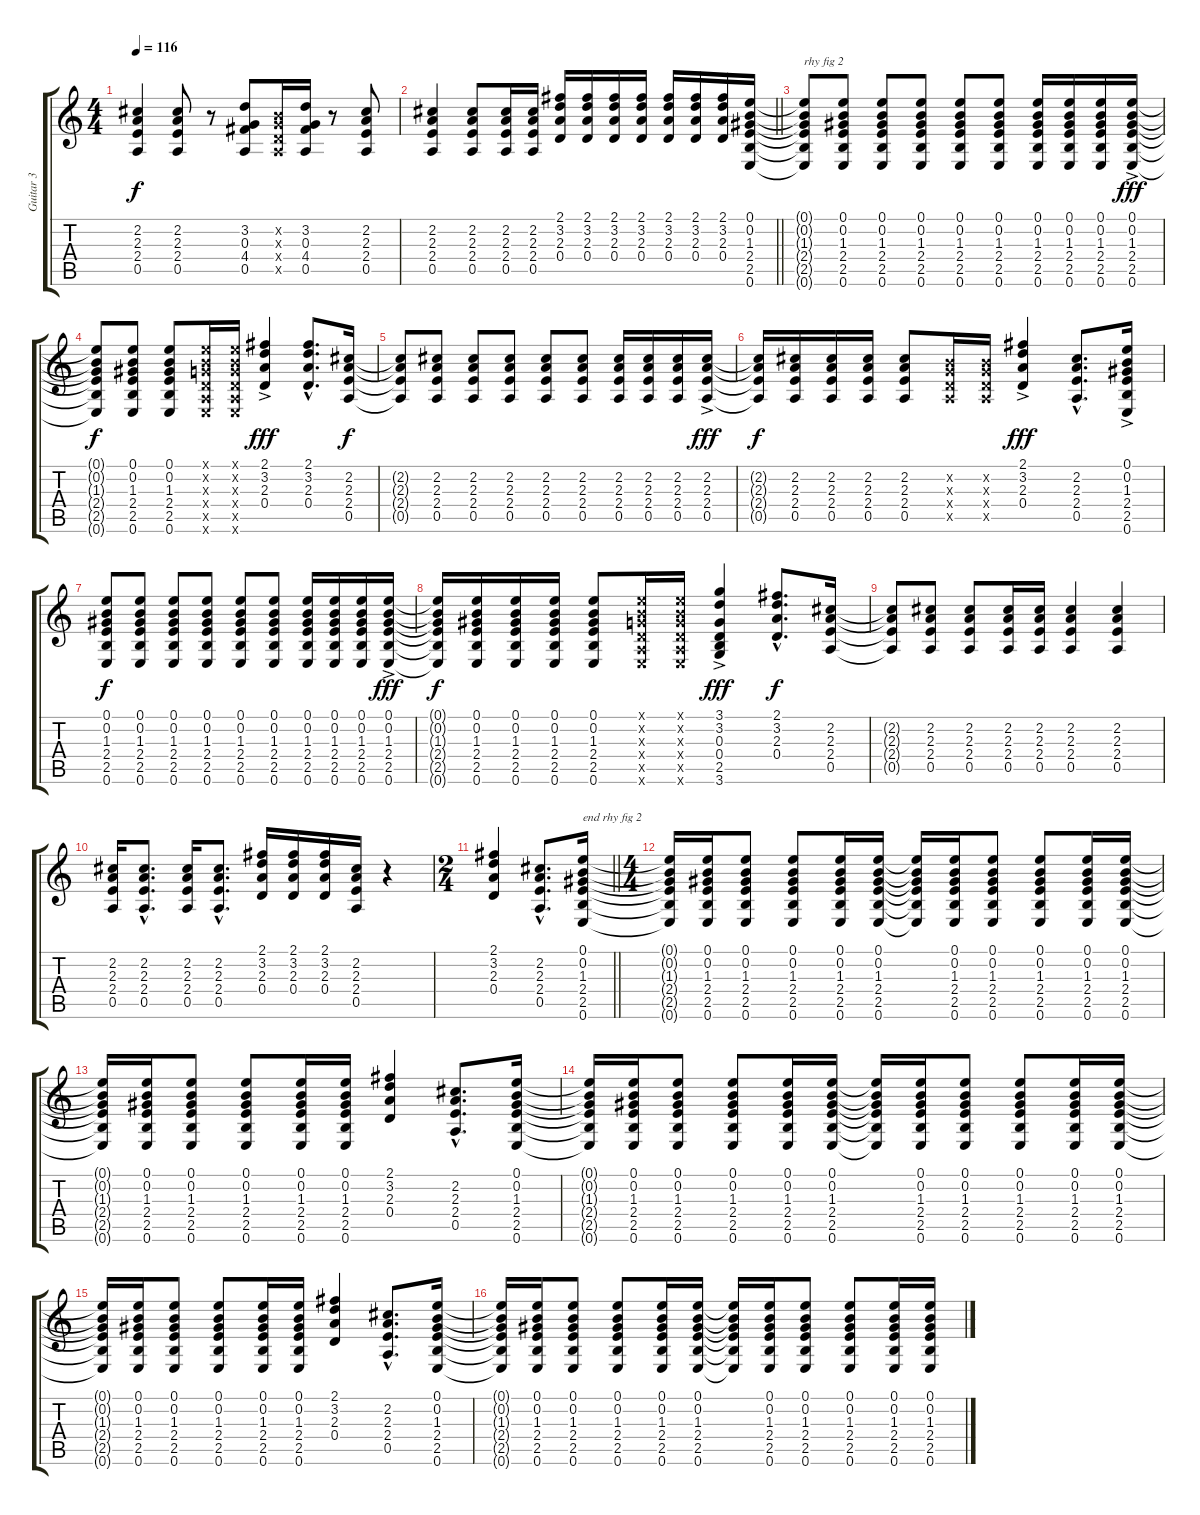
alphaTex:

\track ("Guitar 3" "Guitar 3") {instrument acousticguitarsteel}
\staff {score tabs}
\tuning (E4 B3 G3 D3 A2 E2) {hide}
\ts (4 4)
\tempo 116
\clef g2
\ks c
(2.2 2.3 2.4 0.5).4{dy f} (2.2 2.3 2.4 0.5).8 r.8 (3.2 0.3 4.4 0.5).8 (0.2{x} 0.3{x} 0.4{x} 0.5{x}).16 (3.2 0.3 4.4 0.5).16 r.8 (2.2 2.3 2.4 0.5).8 |
\barLineRight lightlight
(2.2 2.3 2.4 0.5).4 (2.2 2.3 2.4 0.5).8 (2.2 2.3 2.4 0.5).16 (2.2 2.3 2.4 0.5).16 (2.1 3.2 2.3 0.4).16 (2.1 3.2 2.3 0.4).16 (2.1 3.2 2.3 0.4).16 (2.1 3.2 2.3 0.4).16 (2.1 3.2 2.3 0.4).16 (2.1 3.2 2.3 0.4).16 (2.1 3.2 2.3 0.4).16 (0.1 0.2 1.3 2.4 2.5 0.6).16 |
(0.1{t} 0.2{t} 1.3{t} 2.4{t} 2.5{t} 0.6{t}).8{txt "rhy fig 2"} (0.1 0.2 1.3 2.4 2.5 0.6).8 (0.1 0.2 1.3 2.4 2.5 0.6).8 (0.1 0.2 1.3 2.4 2.5 0.6).8 (0.1 0.2 1.3 2.4 2.5 0.6).8 (0.1 0.2 1.3 2.4 2.5 0.6).8 (0.1 0.2 1.3 2.4 2.5 0.6).16 (0.1 0.2 1.3 2.4 2.5 0.6).16 (0.1 0.2 1.3 2.4 2.5 0.6).16 (0.1{ac} 0.2{ac} 1.3{ac} 2.4{ac} 2.5{ac} 0.6{ac}).16{dy fff} |
(0.1{t} 0.2{t} 1.3{t} 2.4{t} 2.5{t} 0.6{t}).8{dy f} (0.1 0.2 1.3 2.4 2.5 0.6).8 (0.1 0.2 1.3 2.4 2.5 0.6).8 (0.1{x} 0.2{x} 0.3{x} 0.4{x} 0.5{x} 0.6{x}).16 (0.1{x} 0.2{x} 0.3{x} 0.4{x} 0.5{x} 0.6{x}).16 (2.1{ac} 3.2{ac} 2.3{ac} 0.4{ac}).4{dy fff} (2.1{hac} 3.2{hac} 2.3{hac} 0.4{hac}).8{d} (2.2 2.3 2.4 0.5).16{dy f} |
(2.2{t} 2.3{t} 2.4{t} 0.5{t}).8 (2.2 2.3 2.4 0.5).8 (2.2 2.3 2.4 0.5).8 (2.2 2.3 2.4 0.5).8 (2.2 2.3 2.4 0.5).8 (2.2 2.3 2.4 0.5).8 (2.2 2.3 2.4 0.5).16 (2.2 2.3 2.4 0.5).16 (2.2 2.3 2.4 0.5).16 (2.2{ac} 2.3{ac} 2.4{ac} 0.5{ac}).16{dy fff} |
(2.2{t} 2.3{t} 2.4{t} 0.5{t}).16{dy f} (2.2 2.3 2.4 0.5).16 (2.2 2.3 2.4 0.5).16 (2.2 2.3 2.4 0.5).16 (2.2 2.3 2.4 0.5).8 (0.2{x} 0.3{x} 0.4{x} 0.5{x}).16 (0.2{x} 0.3{x} 0.4{x} 0.5{x}).16 (2.1{ac} 3.2{ac} 2.3{ac} 0.4{ac}).4{dy fff} (2.2{hac} 2.3{hac} 2.4{hac} 0.5{hac}).8{d} (0.1{ac} 0.2{ac} 1.3{ac} 2.4{ac} 2.5{ac} 0.6{ac}).16 |
(0.1 0.2 1.3 2.4 2.5 0.6).8{dy f} (0.1 0.2 1.3 2.4 2.5 0.6).8 (0.1 0.2 1.3 2.4 2.5 0.6).8 (0.1 0.2 1.3 2.4 2.5 0.6).8 (0.1 0.2 1.3 2.4 2.5 0.6).8 (0.1 0.2 1.3 2.4 2.5 0.6).8 (0.1 0.2 1.3 2.4 2.5 0.6).16 (0.1 0.2 1.3 2.4 2.5 0.6).16 (0.1 0.2 1.3 2.4 2.5 0.6).16 (0.1{ac} 0.2{ac} 1.3{ac} 2.4{ac} 2.5{ac} 0.6{ac}).16{dy fff} |
(0.1{t} 0.2{t} 1.3{t} 2.4{t} 2.5{t} 0.6{t}).16{dy f} (0.1 0.2 1.3 2.4 2.5 0.6).16 (0.1 0.2 1.3 2.4 2.5 0.6).16 (0.1 0.2 1.3 2.4 2.5 0.6).16 (0.1 0.2 1.3 2.4 2.5 0.6).8 (0.1{x} 0.2{x} 0.3{x} 0.4{x} 0.5{x} 0.6{x}).16 (0.1{x} 0.2{x} 0.3{x} 0.4{x} 0.5{x} 0.6{x}).16 (3.1{ac} 3.2{ac} 0.3{ac} 0.4{ac} 2.5{ac} 3.6{ac}).4{dy fff} (2.1{hac} 3.2{hac} 2.3{hac} 0.4{hac}).8{d dy f} (2.2 2.3 2.4 0.5).16 |
(2.2{t} 2.3{t} 2.4{t} 0.5{t}).8 (2.2 2.3 2.4 0.5).8 (2.2 2.3 2.4 0.5).8 (2.2 2.3 2.4 0.5).16 (2.2 2.3 2.4 0.5).16 (2.2 2.3 2.4 0.5).4 (2.2 2.3 2.4 0.5).4 |
(2.2 2.3 2.4 0.5).16 (2.2{hac} 2.3{hac} 2.4{hac} 0.5{hac}).8{d} (2.2 2.3 2.4 0.5).16 (2.2{hac} 2.3{hac} 2.4{hac} 0.5{hac}).8{d} (2.1 3.2 2.3 0.4).16 (2.1 3.2 2.3 0.4).16 (2.1 3.2 2.3 0.4).16 (2.2 2.3 2.4 0.5).16 r.4 |
\ts (2 4)
\barLineRight lightlight
(2.1 3.2 2.3 0.4).4 (2.2{hac} 2.3{hac} 2.4{hac} 0.5{hac}).8{d} (0.1 0.2 1.3 2.4 2.5 0.6).16{txt "end rhy fig 2"} |
\ts (4 4)
(0.1{t} 0.2{t} 1.3{t} 2.4{t} 2.5{t} 0.6{t}).16 (0.1 0.2 1.3 2.4 2.5 0.6).16 (0.1 0.2 1.3 2.4 2.5 0.6).8 (0.1 0.2 1.3 2.4 2.5 0.6).8 (0.1 0.2 1.3 2.4 2.5 0.6).16 (0.1 0.2 1.3 2.4 2.5 0.6).16 (0.1{t} 0.2{t} 1.3{t} 2.4{t} 2.5{t} 0.6{t}).16 (0.1 0.2 1.3 2.4 2.5 0.6).16 (0.1 0.2 1.3 2.4 2.5 0.6).8 (0.1 0.2 1.3 2.4 2.5 0.6).8 (0.1 0.2 1.3 2.4 2.5 0.6).16 (0.1 0.2 1.3 2.4 2.5 0.6).16 |
(0.1{t} 0.2{t} 1.3{t} 2.4{t} 2.5{t} 0.6{t}).16 (0.1 0.2 1.3 2.4 2.5 0.6).16 (0.1 0.2 1.3 2.4 2.5 0.6).8 (0.1 0.2 1.3 2.4 2.5 0.6).8 (0.1 0.2 1.3 2.4 2.5 0.6).16 (0.1 0.2 1.3 2.4 2.5 0.6).16 (2.1 3.2 2.3 0.4).4 (2.2{hac} 2.3{hac} 2.4{hac} 0.5{hac}).8{d} (0.1 0.2 1.3 2.4 2.5 0.6).16 |
(0.1{t} 0.2{t} 1.3{t} 2.4{t} 2.5{t} 0.6{t}).16 (0.1 0.2 1.3 2.4 2.5 0.6).16 (0.1 0.2 1.3 2.4 2.5 0.6).8 (0.1 0.2 1.3 2.4 2.5 0.6).8 (0.1 0.2 1.3 2.4 2.5 0.6).16 (0.1 0.2 1.3 2.4 2.5 0.6).16 (0.1{t} 0.2{t} 1.3{t} 2.4{t} 2.5{t} 0.6{t}).16 (0.1 0.2 1.3 2.4 2.5 0.6).16 (0.1 0.2 1.3 2.4 2.5 0.6).8 (0.1 0.2 1.3 2.4 2.5 0.6).8 (0.1 0.2 1.3 2.4 2.5 0.6).16 (0.1 0.2 1.3 2.4 2.5 0.6).16 |
(0.1{t} 0.2{t} 1.3{t} 2.4{t} 2.5{t} 0.6{t}).16 (0.1 0.2 1.3 2.4 2.5 0.6).16 (0.1 0.2 1.3 2.4 2.5 0.6).8 (0.1 0.2 1.3 2.4 2.5 0.6).8 (0.1 0.2 1.3 2.4 2.5 0.6).16 (0.1 0.2 1.3 2.4 2.5 0.6).16 (2.1 3.2 2.3 0.4).4 (2.2{hac} 2.3{hac} 2.4{hac} 0.5{hac}).8{d} (0.1 0.2 1.3 2.4 2.5 0.6).16 |
(0.1{t} 0.2{t} 1.3{t} 2.4{t} 2.5{t} 0.6{t}).16 (0.1 0.2 1.3 2.4 2.5 0.6).16 (0.1 0.2 1.3 2.4 2.5 0.6).8 (0.1 0.2 1.3 2.4 2.5 0.6).8 (0.1 0.2 1.3 2.4 2.5 0.6).16 (0.1 0.2 1.3 2.4 2.5 0.6).16 (0.1{t} 0.2{t} 1.3{t} 2.4{t} 2.5{t} 0.6{t}).16 (0.1 0.2 1.3 2.4 2.5 0.6).16 (0.1 0.2 1.3 2.4 2.5 0.6).8 (0.1 0.2 1.3 2.4 2.5 0.6).8 (0.1 0.2 1.3 2.4 2.5 0.6).16 (0.1 0.2 1.3 2.4 2.5 0.6).16
